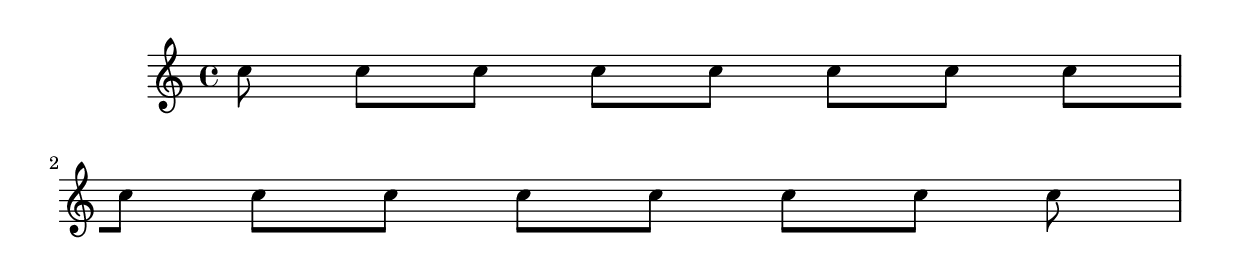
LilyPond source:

%% http://lsr.di.unimi.it/LSR/Item?id=521
%% see also http://www.lilypond.org/doc/v2.18/Documentation/notation/beams

\relative c'' {
  \override Beam.breakable = ##t
  c8 c[ c] c[ c] c[ c] c[ \break  
  c8] c[ c] c[ c] c[ c] c
}
